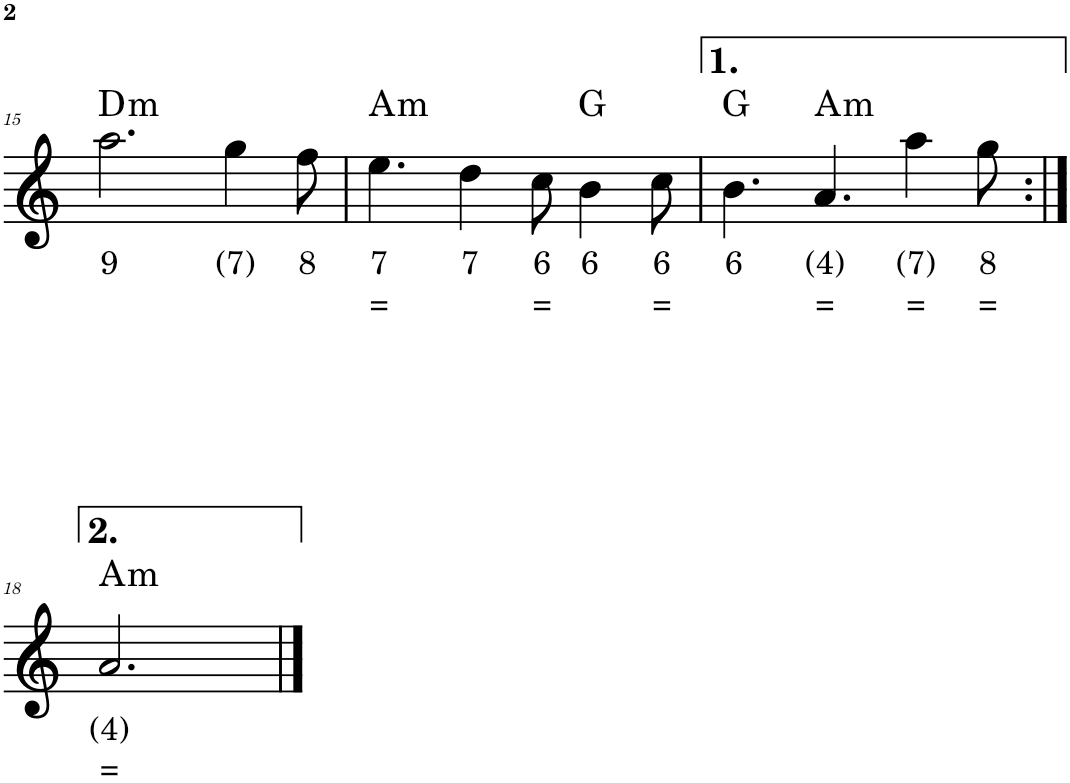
**kern	**text	**text	**harte
*part1	*part1	*part1	*part1
*staff1	*staff1	*staff1	*
*I"Piano	*	*	*
*I'Pno.	*	*	*
!!LO:PB:g=z
*clefG2	*	*	*
*k[]	*	*	*
*M9/8	*	*	*
=15	=15	=15	=15
!	!LO:LY:b	!	!LO:H:kt=m
*^	*	*	*
2.aa\	2.ryy	9	.	D:min
!	!	!LO:LY:b	!	!
4.ryy	4gg\	(7)	.	.
!	!	!LO:LY:b	!	!
.	8ff\	8	.	.
=16	=16	=16	=16	=16
!	!	!LO:LY:b	!LO:LY:b	!LO:H:kt=m
*v	*v	*	*	*
4.ee\	7	=	A:min
!	!LO:LY:b	!	!
4dd\	7	.	.
!	!LO:LY:b	!LO:LY:b	!
8cc\	6	=	.
!	!LO:LY:b	!	!
4b\	6	.	G:maj
!	!LO:LY:b	!LO:LY:b	!
8cc\	6	=	.
=17	=17	=17	=17
!	!LO:LY:b	!	!
4.b\	6	.	G:maj
!	!LO:LY:b	!LO:LY:b	!LO:H:kt=m
4.a/	(4)	=	A:min
!	!LO:LY:b	!LO:LY:b	!
4aa\	(7)	=	.
!	!LO:LY:b	!LO:LY:b	!
8gg\	8	=	.
!!LO:LB:g=z
=18:|!	=18:|!	=18:|!	=18:|!
!	!LO:LY:b	!LO:LY:b	!LO:H:kt=m
2.a/	(4)	=	A:min
4.ryy	.	.	.
==	==	==	==
*-	*-	*-	*-
